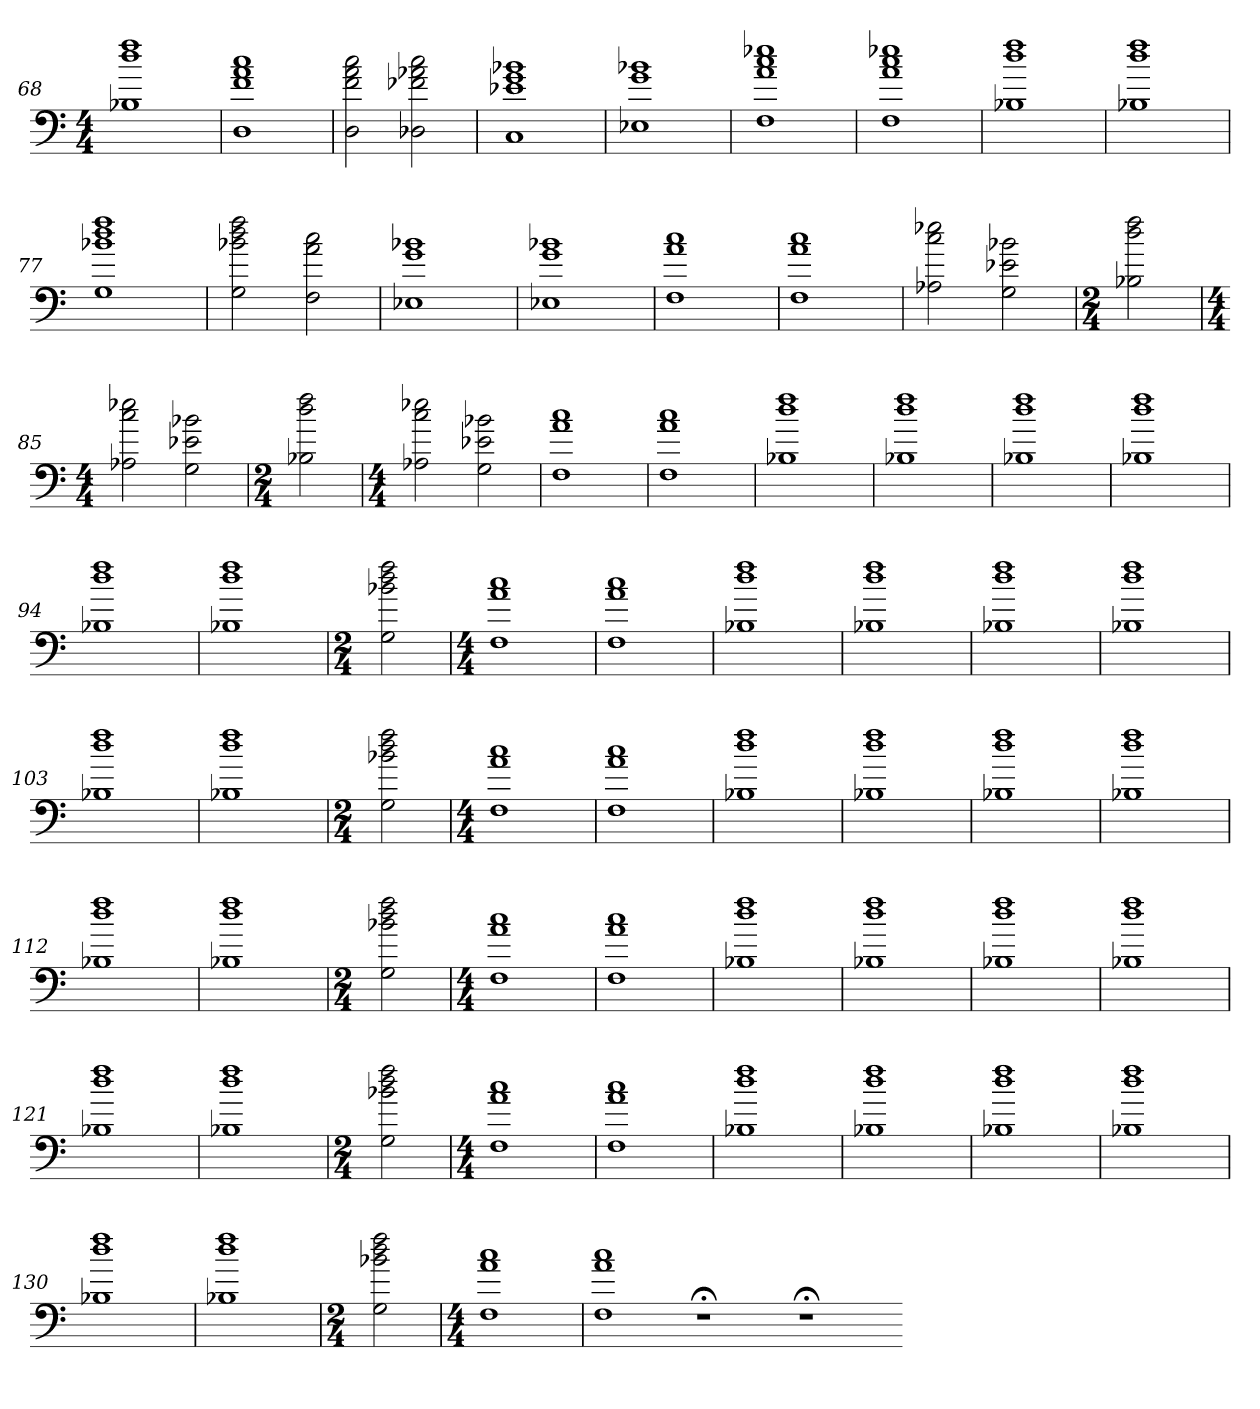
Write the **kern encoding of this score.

**kern
*part1
*staff1
*M4/4
=68
1B-X 1dd 1ff
=69
1D 1f 1a 1cc
=70
2D 2f 2a 2cc
2D-X 2f-X 2a-X 2cc
=71
1C 1e-X 1g 1b-X
=72
1E-X 1g 1b-X
=73
1F 1a 1cc 1ee-X
=74
1F 1a 1cc 1ee-X
=75
1B-X 1dd 1ff
=76
1B-X 1dd 1ff
=77
1G 1b-X 1dd 1ff
=78
2G 2b-X 2dd 2ff
2F 2a 2cc
=79
1E-X 1g 1b-X
=80
1E-X 1g 1b-X
=81
1F 1a 1cc
=82
1F 1a 1cc
=83
2A-X 2cc 2ee-X
2G 2e-X 2b-X
=84
*M2/4
2B-X 2dd 2ff
=85
*M4/4
2A-X 2cc 2ee-X
2G 2e-X 2b-X
=86
*M2/4
2B-X 2dd 2ff
=87
*M4/4
2A-X 2cc 2ee-X
2G 2e-X 2b-X
=88
1F 1a 1cc
=89
1F 1a 1cc
=90
1B-X 1dd 1ff
=91
1B-X 1dd 1ff
=92
1B-X 1dd 1ff
=93
1B-X 1dd 1ff
=94
1B-X 1dd 1ff
=95
1B-X 1dd 1ff
=96
*M2/4
2G 2b-X 2dd 2ff
=97
*M4/4
1F 1a 1cc
=98
1F 1a 1cc
=99
1B-X 1dd 1ff
=100
1B-X 1dd 1ff
=101
1B-X 1dd 1ff
=102
1B-X 1dd 1ff
=103
1B-X 1dd 1ff
=104
1B-X 1dd 1ff
=105
*M2/4
2G 2b-X 2dd 2ff
=106
*M4/4
1F 1a 1cc
=107
1F 1a 1cc
=108
1B-X 1dd 1ff
=109
1B-X 1dd 1ff
=110
1B-X 1dd 1ff
=111
1B-X 1dd 1ff
=112
1B-X 1dd 1ff
=113
1B-X 1dd 1ff
=114
*M2/4
2G 2b-X 2dd 2ff
=115
*M4/4
1F 1a 1cc
=116
1F 1a 1cc
=117
1B-X 1dd 1ff
=118
1B-X 1dd 1ff
=119
1B-X 1dd 1ff
=120
1B-X 1dd 1ff
=121
1B-X 1dd 1ff
=122
1B-X 1dd 1ff
=123
*M2/4
2G 2b-X 2dd 2ff
=124
*M4/4
1F 1a 1cc
=125
1F 1a 1cc
=126
1B-X 1dd 1ff
=127
1B-X 1dd 1ff
=128
1B-X 1dd 1ff
=129
1B-X 1dd 1ff
=130
1B-X 1dd 1ff
=131
1B-X 1dd 1ff
=132
*M2/4
2G 2b-X 2dd 2ff
=133
*M4/4
1F 1a 1cc
=134
1F 1a 1cc
1r;<
1r;<
=-
*-
